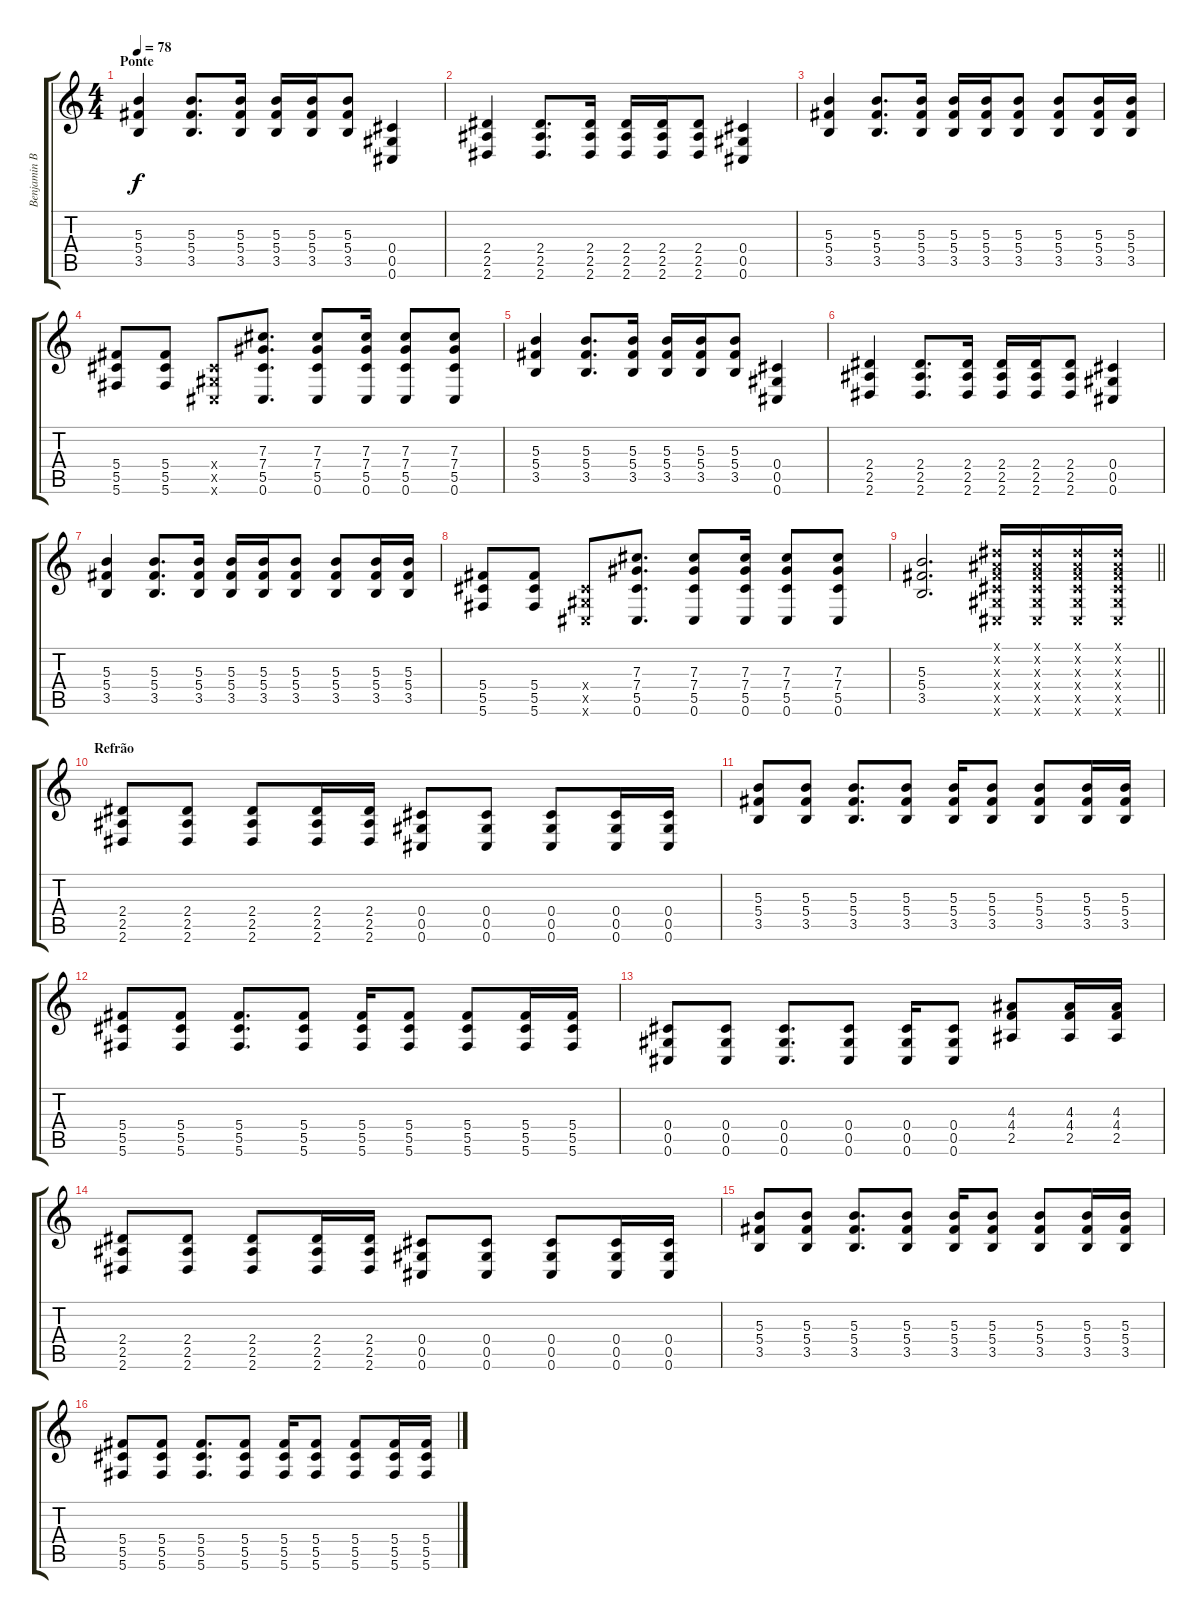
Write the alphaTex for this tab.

\track ("Benjamin Burnley" "Benjamin B") {instrument distortionguitar}
\staff {score tabs}
\tuning (Eb4 Bb3 Gb3 Db3 Ab2 Db2) {hide}
\ts (4 4)
\section ("" "Ponte")
\tempo 78
\clef g2
\ks c
(5.3 5.4 3.5).4{dy f} (5.3 5.4 3.5).8{d} (5.3 5.4 3.5).16 (5.3 5.4 3.5).16 (5.3 5.4 3.5).16 (5.3 5.4 3.5).8 (0.4 0.5 0.6).4 |
(2.4 2.5 2.6).4 (2.4 2.5 2.6).8{d} (2.4 2.5 2.6).16 (2.4 2.5 2.6).16 (2.4 2.5 2.6).16 (2.4 2.5 2.6).8 (0.4 0.5 0.6).4 |
(5.3 5.4 3.5).4 (5.3 5.4 3.5).8{d} (5.3 5.4 3.5).16 (5.3 5.4 3.5).16 (5.3 5.4 3.5).16 (5.3 5.4 3.5).8 (5.3 5.4 3.5).8 (5.3 5.4 3.5).16 (5.3 5.4 3.5).16 |
(5.4 5.5 5.6).8 (5.4 5.5 5.6).8 (0.4{x} 0.5{x} 0.6{x}).8 (7.3 7.4 5.5 0.6).8{d} (7.3 7.4 5.5 0.6).8 (7.3 7.4 5.5 0.6).16 (7.3 7.4 5.5 0.6).8 (7.3 7.4 5.5 0.6).8 |
(5.3 5.4 3.5).4 (5.3 5.4 3.5).8{d} (5.3 5.4 3.5).16 (5.3 5.4 3.5).16 (5.3 5.4 3.5).16 (5.3 5.4 3.5).8 (0.4 0.5 0.6).4 |
(2.4 2.5 2.6).4 (2.4 2.5 2.6).8{d} (2.4 2.5 2.6).16 (2.4 2.5 2.6).16 (2.4 2.5 2.6).16 (2.4 2.5 2.6).8 (0.4 0.5 0.6).4 |
(5.3 5.4 3.5).4 (5.3 5.4 3.5).8{d} (5.3 5.4 3.5).16 (5.3 5.4 3.5).16 (5.3 5.4 3.5).16 (5.3 5.4 3.5).8 (5.3 5.4 3.5).8 (5.3 5.4 3.5).16 (5.3 5.4 3.5).16 |
(5.4 5.5 5.6).8 (5.4 5.5 5.6).8 (0.4{x} 0.5{x} 0.6{x}).8 (7.3 7.4 5.5 0.6).8{d} (7.3 7.4 5.5 0.6).8 (7.3 7.4 5.5 0.6).16 (7.3 7.4 5.5 0.6).8 (7.3 7.4 5.5 0.6).8 |
\barLineRight lightlight
(5.3 5.4 3.5).2{d} (0.1{x} 0.2{x} 0.3{x} 0.4{x} 0.5{x} 0.6{x}).16 (0.1{x} 0.2{x} 0.3{x} 0.4{x} 0.5{x} 0.6{x}).16 (0.1{x} 0.2{x} 0.3{x} 0.4{x} 0.5{x} 0.6{x}).16 (0.1{x} 0.2{x} 0.3{x} 0.4{x} 0.5{x} 0.6{x}).16 |
\section ("" "Refrão")
(2.4 2.5 2.6).8 (2.4 2.5 2.6).8 (2.4 2.5 2.6).8 (2.4 2.5 2.6).16 (2.4 2.5 2.6).16 (0.4 0.5 0.6).8 (0.4 0.5 0.6).8 (0.4 0.5 0.6).8 (0.4 0.5 0.6).16 (0.4 0.5 0.6).16 |
(5.3 5.4 3.5).8 (5.3 5.4 3.5).8 (5.3 5.4 3.5).8{d} (5.3 5.4 3.5).8 (5.3 5.4 3.5).16 (5.3 5.4 3.5).8 (5.3 5.4 3.5).8 (5.3 5.4 3.5).16 (5.3 5.4 3.5).16 |
(5.4 5.5 5.6).8 (5.4 5.5 5.6).8 (5.4 5.5 5.6).8{d} (5.4 5.5 5.6).8 (5.4 5.5 5.6).16 (5.4 5.5 5.6).8 (5.4 5.5 5.6).8 (5.4 5.5 5.6).16 (5.4 5.5 5.6).16 |
(0.4 0.5 0.6).8 (0.4 0.5 0.6).8 (0.4 0.5 0.6).8{d} (0.4 0.5 0.6).8 (0.4 0.5 0.6).16 (0.4 0.5 0.6).8 (4.3 4.4 2.5).8 (4.3 4.4 2.5).16 (4.3 4.4 2.5).16 |
(2.4 2.5 2.6).8 (2.4 2.5 2.6).8 (2.4 2.5 2.6).8 (2.4 2.5 2.6).16 (2.4 2.5 2.6).16 (0.4 0.5 0.6).8 (0.4 0.5 0.6).8 (0.4 0.5 0.6).8 (0.4 0.5 0.6).16 (0.4 0.5 0.6).16 |
(5.3 5.4 3.5).8 (5.3 5.4 3.5).8 (5.3 5.4 3.5).8{d} (5.3 5.4 3.5).8 (5.3 5.4 3.5).16 (5.3 5.4 3.5).8 (5.3 5.4 3.5).8 (5.3 5.4 3.5).16 (5.3 5.4 3.5).16 |
(5.4 5.5 5.6).8 (5.4 5.5 5.6).8 (5.4 5.5 5.6).8{d} (5.4 5.5 5.6).8 (5.4 5.5 5.6).16 (5.4 5.5 5.6).8 (5.4 5.5 5.6).8 (5.4 5.5 5.6).16 (5.4 5.5 5.6).16
